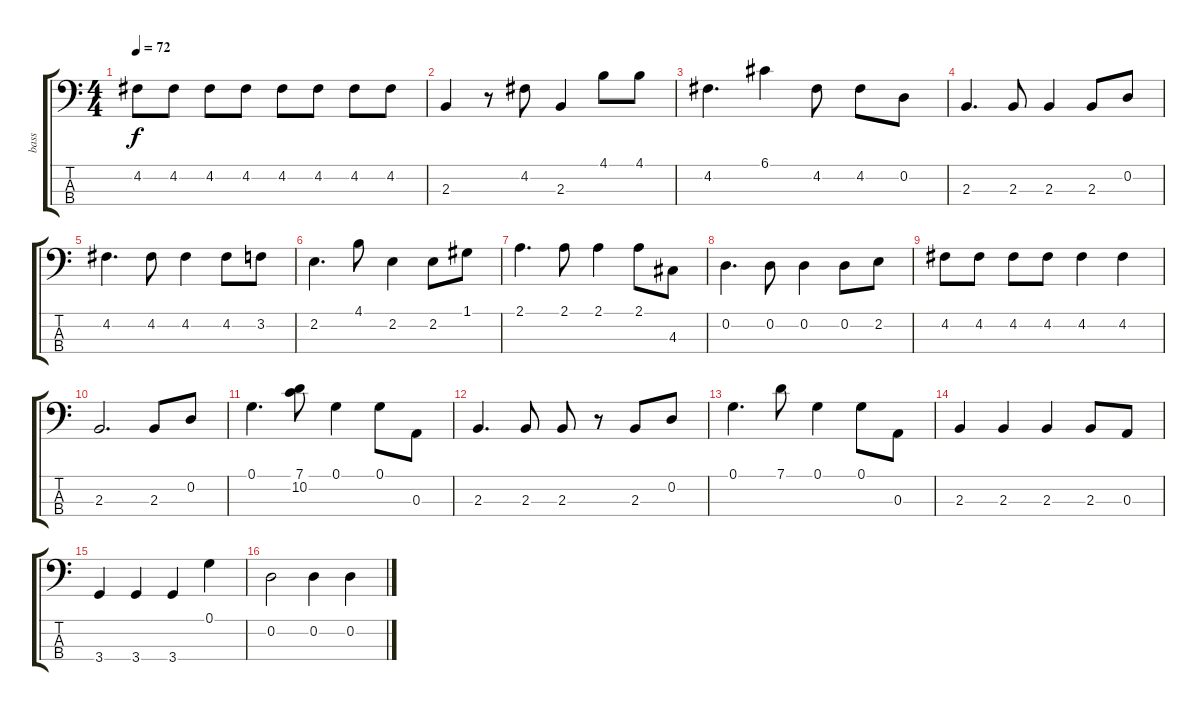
\track ("bass" "bass") {instrument electricbassfinger}
\staff {score tabs}
\tuning (G2 D2 A1 E1) {hide}
\ts (4 4)
\tempo 72
\clef f4
\ks c
4.2.8{dy f} 4.2.8 4.2.8 4.2.8 4.2.8 4.2.8 4.2.8 4.2.8 |
2.3.4 r.8 4.2.8 2.3.4 4.1.8 4.1.8 |
4.2.4{d} 6.1.4 4.2.8 4.2.8 0.2.8 |
2.3.4{d} 2.3.8 2.3.4 2.3.8 0.2.8 |
4.2.4{d} 4.2.8 4.2.4 4.2.8 3.2.8 |
2.2.4{d} 4.1.8 2.2.4 2.2.8 1.1.8 |
2.1.4{d} 2.1.8 2.1.4 2.1.8 4.3.8 |
0.2.4{d} 0.2.8 0.2.4 0.2.8 2.2.8 |
4.2.8 4.2.8 4.2.8 4.2.8 4.2.4 4.2.4 |
2.3.2{d} 2.3.8 0.2.8 |
0.1.4{d} (7.1 10.2).8 0.1.4 0.1.8 0.3.8 |
2.3.4{d} 2.3.8 2.3.8 r.8 2.3.8 0.2.8 |
0.1.4{d} 7.1.8 0.1.4 0.1.8 0.3.8 |
2.3.4 2.3.4 2.3.4 2.3.8 0.3.8 |
3.4.4 3.4.4 3.4.4 0.1.4 |
0.2.2 0.2.4 0.2.4
